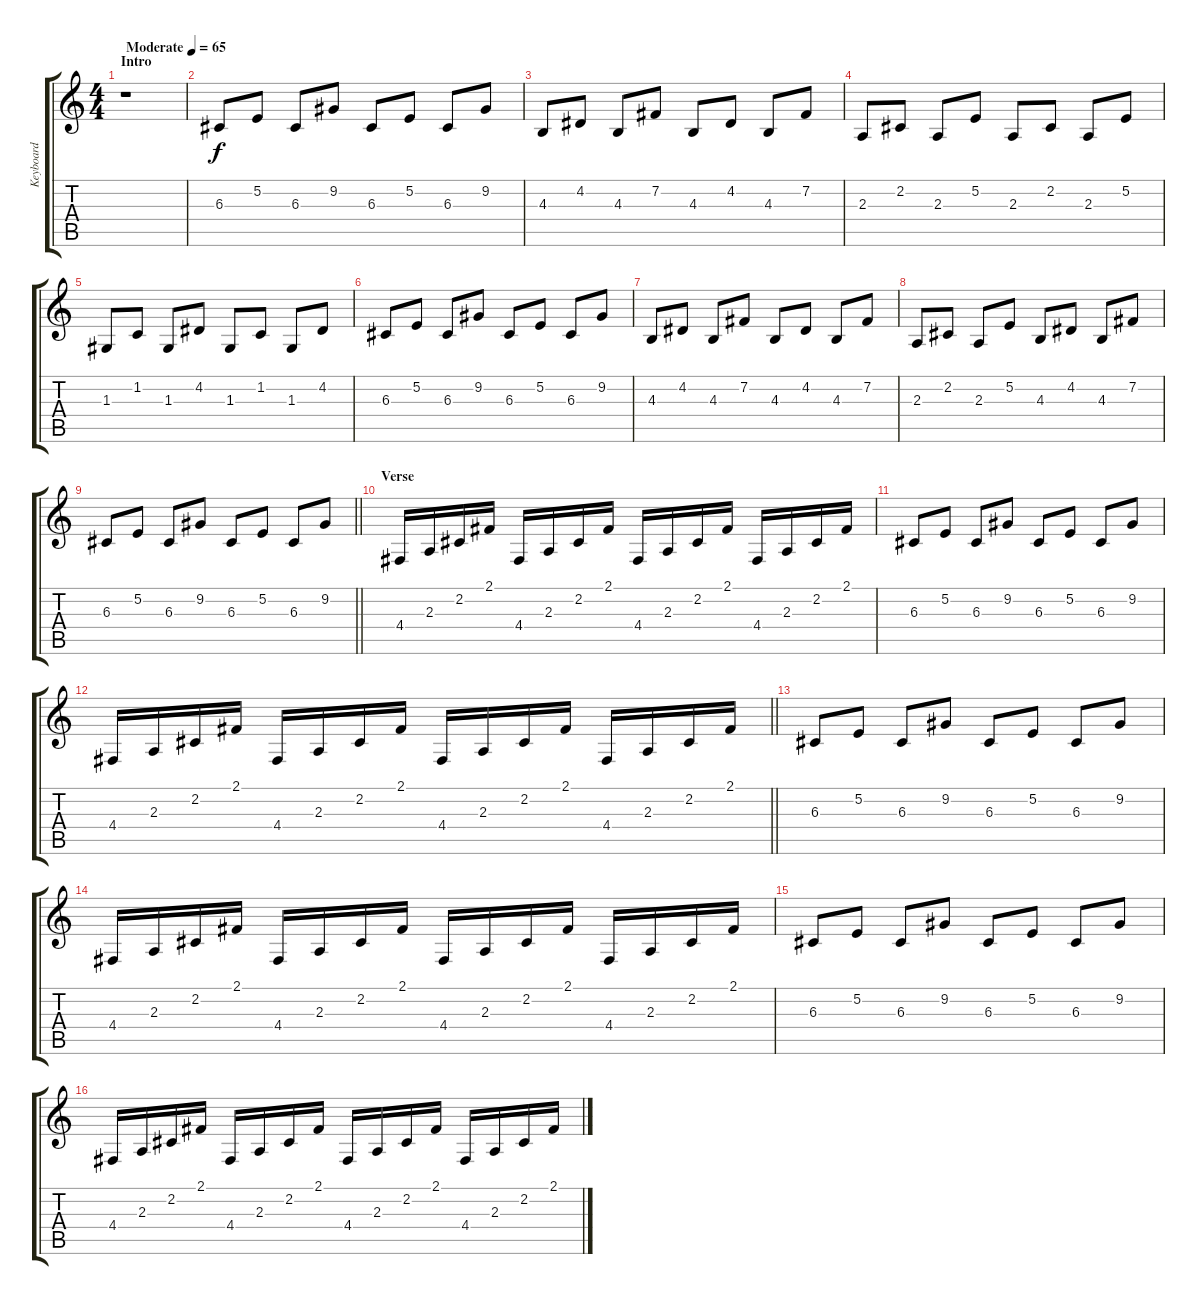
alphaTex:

\track ("Keyboard" "Keyboard") {instrument brightacousticpiano}
\staff {score tabs}
\tuning (E4 B3 G3 D3 A2 E2) {hide}
\ts (4 4)
\section ("" "Intro")
\tempo (65 "Moderate")
\clef g2
\ks c
r.1{dy f instrument brightacousticpiano} |
6.3.8 5.2.8 6.3.8 9.2.8 6.3.8 5.2.8 6.3.8 9.2.8 |
4.3.8 4.2.8 4.3.8 7.2.8 4.3.8 4.2.8 4.3.8 7.2.8 |
2.3.8 2.2.8 2.3.8 5.2.8 2.3.8 2.2.8 2.3.8 5.2.8 |
1.3.8 1.2.8 1.3.8 4.2.8 1.3.8 1.2.8 1.3.8 4.2.8 |
6.3.8 5.2.8 6.3.8 9.2.8 6.3.8 5.2.8 6.3.8 9.2.8 |
4.3.8 4.2.8 4.3.8 7.2.8 4.3.8 4.2.8 4.3.8 7.2.8 |
2.3.8 2.2.8 2.3.8 5.2.8 4.3.8 4.2.8 4.3.8 7.2.8 |
\barLineRight lightlight
6.3.8 5.2.8 6.3.8 9.2.8 6.3.8 5.2.8 6.3.8 9.2.8 |
\section ("" "Verse")
4.4.16 2.3.16 2.2.16 2.1.16 4.4.16 2.3.16 2.2.16 2.1.16 4.4.16 2.3.16 2.2.16 2.1.16 4.4.16 2.3.16 2.2.16 2.1.16 |
6.3.8 5.2.8 6.3.8 9.2.8 6.3.8 5.2.8 6.3.8 9.2.8 |
\barLineRight lightlight
4.4.16 2.3.16 2.2.16 2.1.16 4.4.16 2.3.16 2.2.16 2.1.16 4.4.16 2.3.16 2.2.16 2.1.16 4.4.16 2.3.16 2.2.16 2.1.16 |
6.3.8 5.2.8 6.3.8 9.2.8 6.3.8 5.2.8 6.3.8 9.2.8 |
4.4.16 2.3.16 2.2.16 2.1.16 4.4.16 2.3.16 2.2.16 2.1.16 4.4.16 2.3.16 2.2.16 2.1.16 4.4.16 2.3.16 2.2.16 2.1.16 |
6.3.8 5.2.8 6.3.8 9.2.8 6.3.8 5.2.8 6.3.8 9.2.8 |
4.4.16 2.3.16 2.2.16 2.1.16 4.4.16 2.3.16 2.2.16 2.1.16 4.4.16 2.3.16 2.2.16 2.1.16 4.4.16 2.3.16 2.2.16 2.1.16
